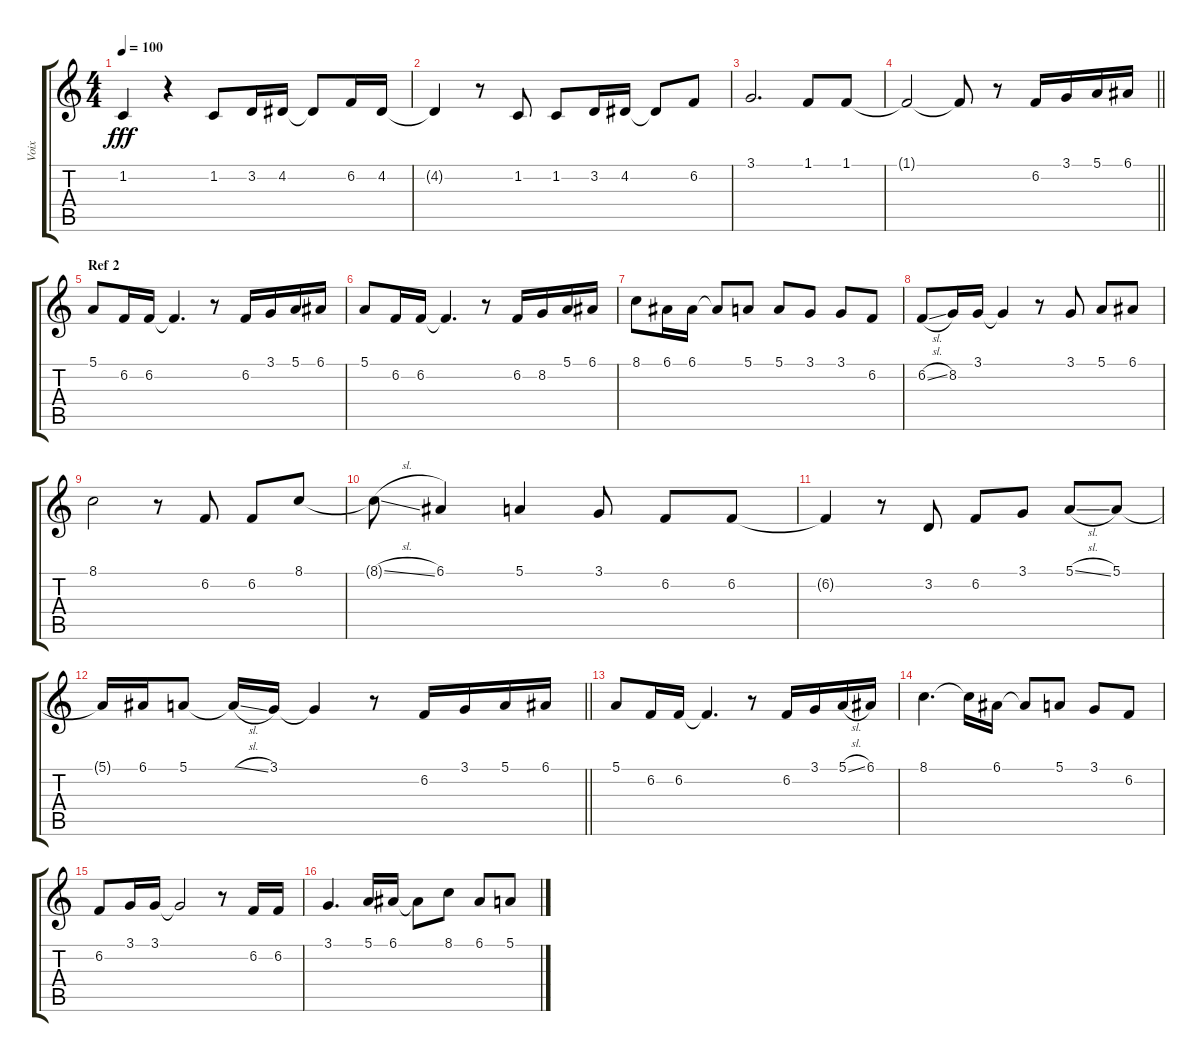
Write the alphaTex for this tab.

\track ("Voix" "Voix") {instrument voiceoohs}
\staff {score tabs}
\tuning (E4 B3 G3 D3 A2 E2) {hide}
\ts (4 4)
\tempo 100
\clef g2
\ks c
1.2{t}.4{dy fff} r.4 1.2.8 3.2.16 4.2.16 4.2{t}.8 6.2.16 4.2.16 |
4.2{t}.4 r.8 1.2.8 1.2.8 3.2.16 4.2.16 4.2{t}.8 6.2.8 |
3.1.2{d} 1.1.8 1.1.8 |
\barLineRight lightlight
1.1{t}.2 1.1{t}.8 r.8 6.2.16 3.1.16 5.1.16 6.1.16 |
\section ("" "Ref 2")
5.1.8 6.2.16 6.2.16 6.2{t}.4{d} r.8 6.2.16 3.1.16 5.1.16 6.1.16 |
5.1.8 6.2.16 6.2.16 6.2{t}.4{d} r.8 6.2.16 8.2.16 5.1.16 6.1.16 |
8.1.8 6.1.16 6.1.16 6.1{t}.8 5.1.8 5.1.8 3.1.8 3.1.8 6.2.8 |
6.2{sl}.8 8.2.16 3.1.16 3.1{t}.4 r.8 3.1.8 5.1.8 6.1.8 |
8.1.2 r.8 6.2.8 6.2.8 8.1.8 |
8.1{sl t}.8 6.1.4 5.1.4 3.1.8 6.2.8 6.2.8 |
6.2{t}.4 r.8 3.2.8 6.2.8 3.1.8 5.1{sl}.8 5.1.8 |
\barLineRight lightlight
5.1{t}.16 6.1.16 5.1.8 5.1{sl t}.16 3.1.16 3.1{t}.4 r.8 6.2.16 3.1.16 5.1.16 6.1.16 |
5.1.8 6.2.16 6.2.16 6.2{t}.4{d} r.8 6.2.16 3.1.16 5.1{sl}.16 6.1.16 |
8.1.4{d} 8.1{t}.16 6.1.16 6.1{t}.8 5.1.8 3.1.8 6.2.8 |
6.2.8 3.1.16 3.1.16 3.1{t}.2 r.8 6.2.16 6.2.16 |
3.1.4{d} 5.1.16 6.1.16 6.1{t}.8 8.1.8 6.1.8 5.1.8
